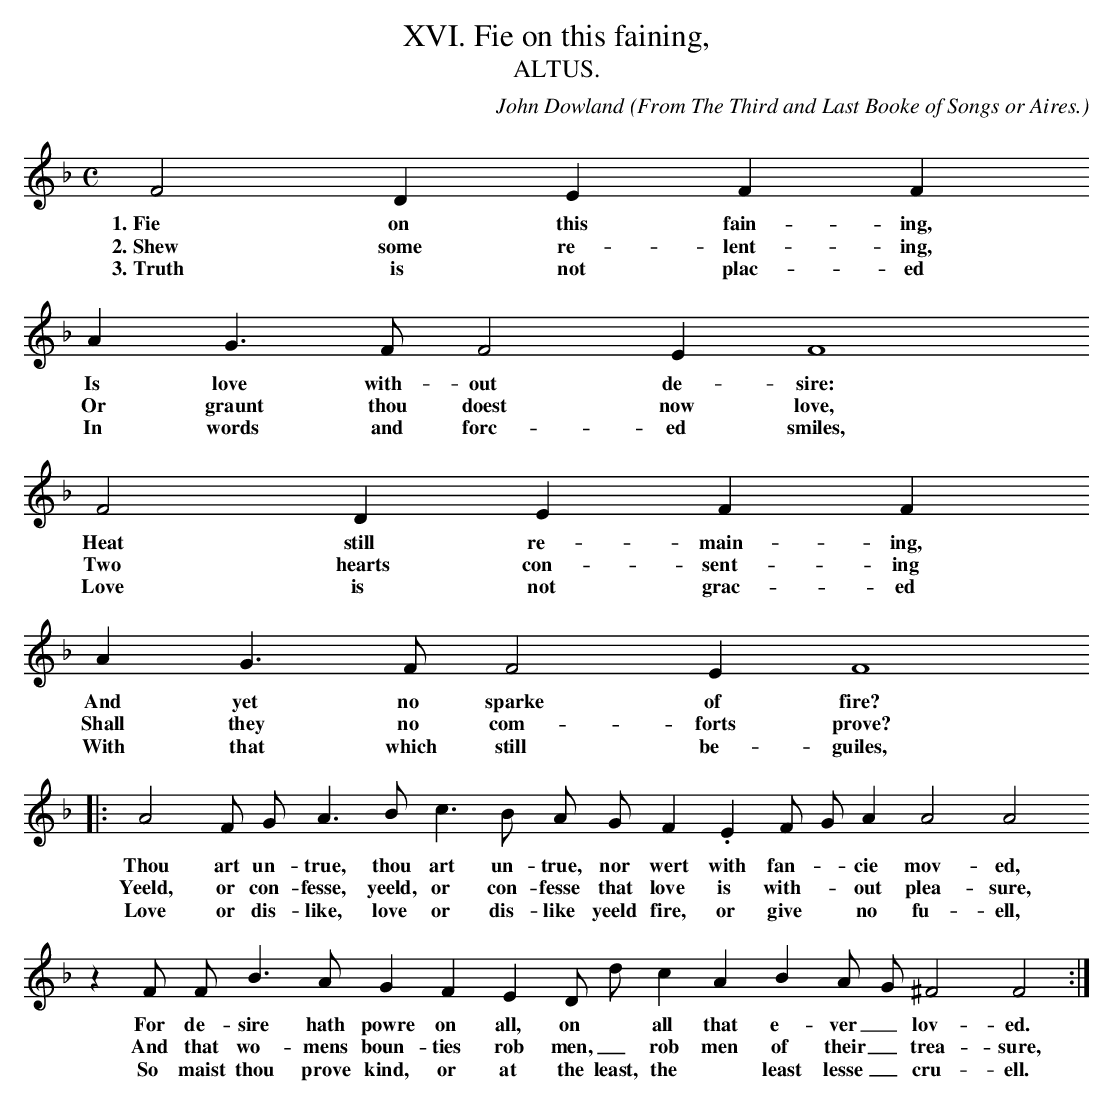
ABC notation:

X:1
T:XVI. Fie on this faining,
T:ALTUS.
C: John Dowland
O: From The Third and Last Booke of Songs or Aires.
O: Newly composed to sing to the Lute, Orpharion, or viols,
O: and a dialogue for a base and meane Lute with five voices to sing thereto.
M:C
L:1/4
K:D min
F2 D E F F
w: 1.~Fie on this fain- ing,
w: 2.~Shew some re- lent- ing,
w: 3.~Truth is not plac- ed
A G > F F2 E F4
w: Is love with- out de- sire:
w: Or graunt thou doest now love,
w: In words and forc- ed smiles,
F2 D E F F
w: Heat still re- main- ing,
w: Two hearts con- sent- ing
w: Love is not grac- ed
A G > F F2 E F4
w: And yet no sparke of fire?
w: Shall they no com- forts prove?
w: With that which still be- guiles,
|: A2 F/ G/ A > B c > B A/ G/ F . E F/ G/ A A2 A2
w: Thou art un- true, thou art un- true, nor wert with fan- * cie mov- ed,
w: Yeeld, or con- fesse, yeeld, or con- fesse that love is with- * out plea- sure,
w: Love or dis- like, love or dis- like yeeld fire, or give * no fu- ell,
z F/ F/ B > A G F E D/ d/ c A B A/ G/ ^F2 F2  :|
w: For de- sire hath powre on all, on * all that e- ver _ lov- ed.
w: And that wo- mens boun- ties rob men, _ rob  men of their _ trea- sure,
w: So maist thou prove kind, or at the least, the * least lesse _ cru- ell.
